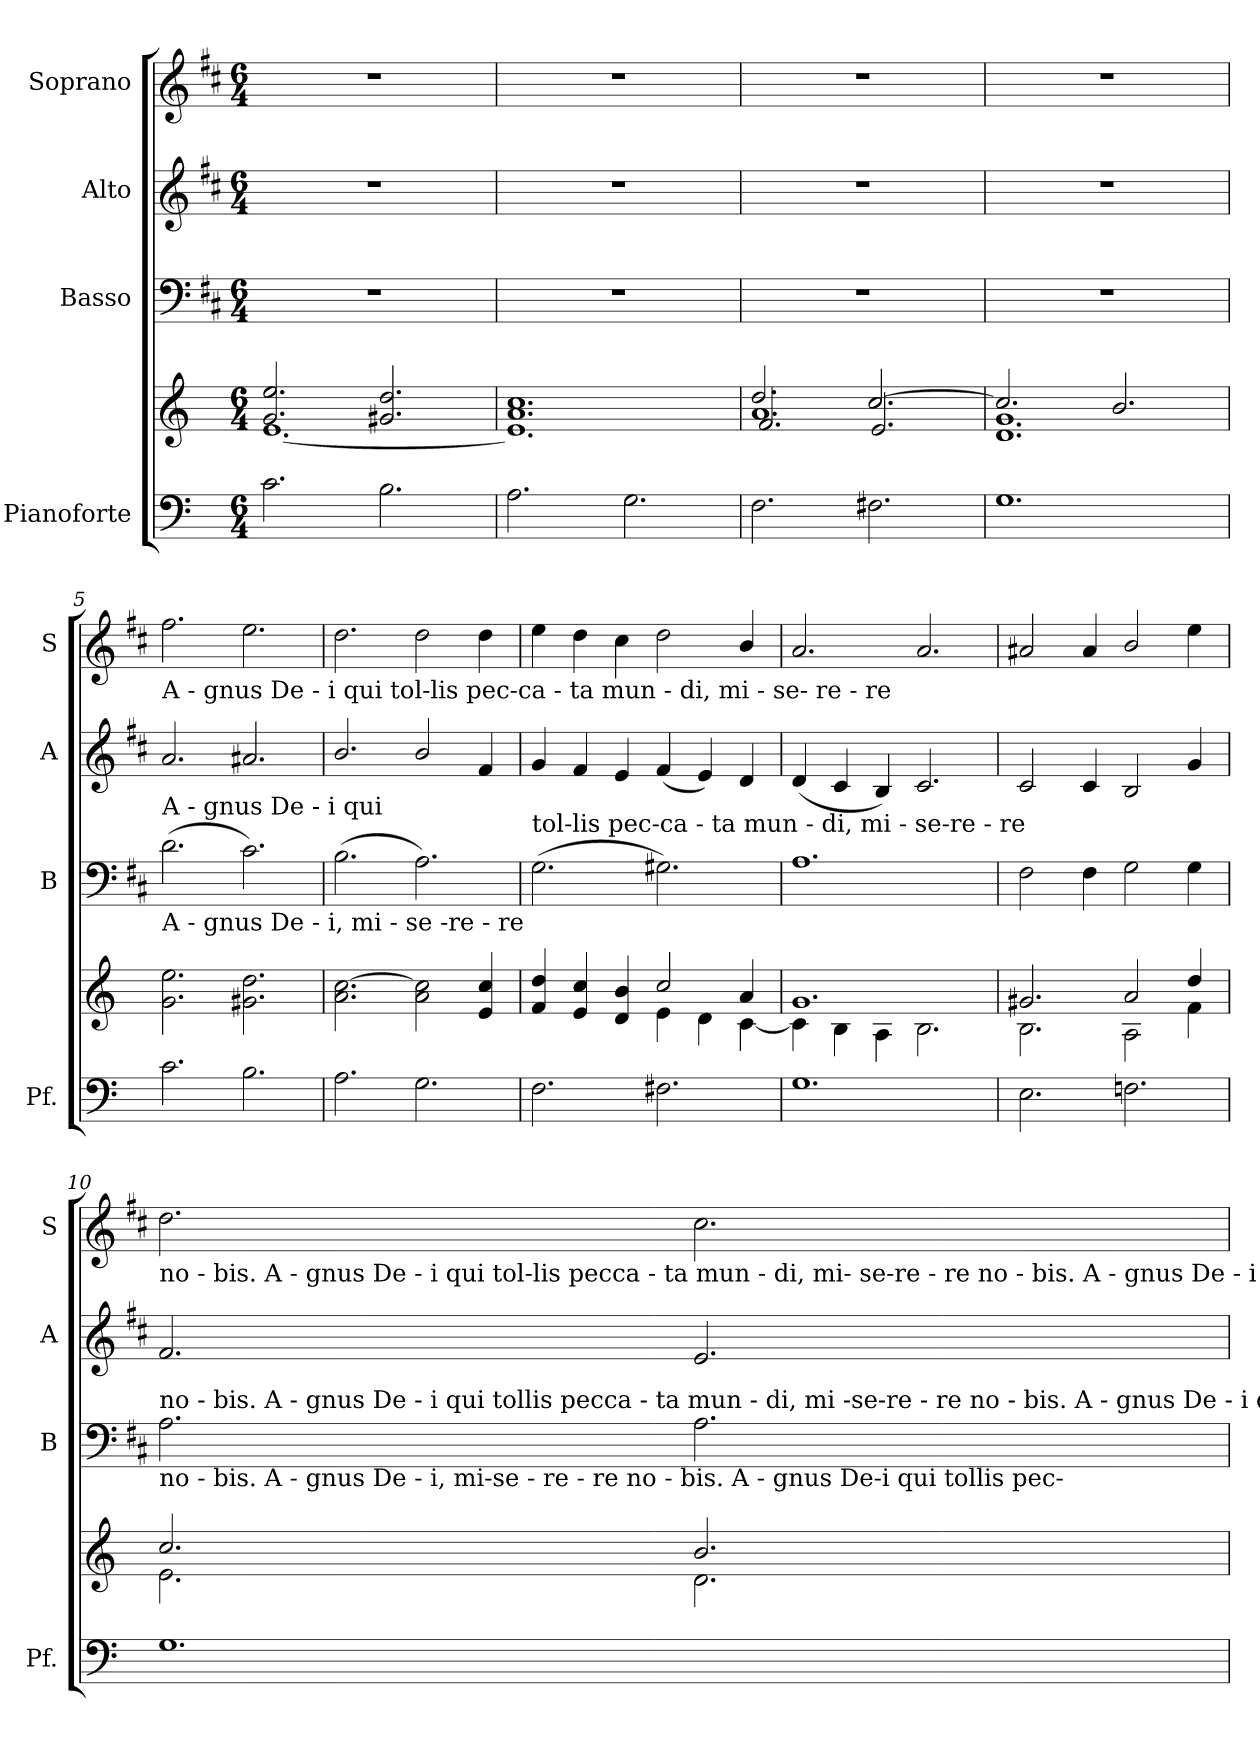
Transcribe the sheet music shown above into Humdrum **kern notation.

**kern	**kern	**kern	**kern	**kern
*part4	*part4	*part3	*part2	*part1
*staff5	*staff4	*staff3	*staff2	*staff1
*I"Pianoforte	*	*I"Basso	*I"Alto	*I"Soprano
*I'Pf.	*	*I'B	*I'A	*I'S
*clefF4	*clefG2	*clefF4	*clefG2	*clefG2
*	*	*ITrd1c2	*ITrd1c2	*ITrd1c2
*k[]	*k[]	*k[]	*k[]	*k[]
*C:	*C:	*C:	*C:	*C:
*M6/4	*M6/4	*M6/4	*M6/4	*M6/4
=1	=1	=1	=1	=1
*	*^	*	*	*
2.c\	2.g/ 2.ee/	[<1.e	1.r	1.r	1.r
2.B\	2.g#X/ 2.dd/	.	.	.	.
=2	=2	=2	=2	=2	=2
2.A\	1.a 1.cc	1.e]	1.r	1.r	1.r
2.G\	.	.	.	.	.
=3	=3	=3	=3	=3	=3
*	*	*^	*	*	*
2.F\	2.dd/	1.a	2.f/	1.r	1.r	1.r
2.F#X\	[>2.cc/	.	2.e/	.	.	.
*	*	*v	*v	*	*	*
=4	=4	=4	=4	=4	=4
1.G	2.cc/]	1.d 1.g	1.r	1.r	1.r
.	2.b/	.	.	.	.
*	*v	*v	*	*	*
=5	=5	=5	=5	=5
!	!	!	!	!LO:TX:b:t=A   -   gnus       De  -    i       qui tol-lis pec-ca -   ta      mun   -       di,           mi  - se- re -  re
!	!	!LO:TX:a:t=A   -   gnus       De   -    i     qui	!	!
!	!	!LO:TX:b:t=A          -          gnus                      De           -                   i,                            mi -  se -re  -  re	!	!
2.c\	2.g\ 2.ee\	(2.c\	2.g/	2.ee\
2.B\	2.g#X\ 2.dd\	2.B\)	2.g#X/	2.dd\
=6	=6	=6	=6	=6
2.A\	2.a\ [2.cc\	(2.A\	2.a/	2.cc\
2.G\	2a\ 2cc\]	2.G\)	2a/	2cc\
.	4e/ 4cc/	.	4e/	4cc\
=7	=7	=7	=7	=7
*	*^	*	*	*
!	!	!	!LO:TX:a:t=tol-lis pec-ca -   ta      mun     -    di,           mi -   se-re  -  re	!	!
2.F\	4f/ 4dd/	2.d\yy	(2.F\	4f/	4dd\
.	4e/ 4cc/	.	.	4e/	4cc\
.	4d/ 4b/	.	.	4d/	4b\
2.F#X\	2cc/	4e\	2.F#X\)	(4e/	2cc\
.	.	4d\	.	4d/)	.
.	4a/	[<4c\	.	4c/	4a/
=8	=8	=8	=8	=8	=8
1.G	1.g	4c\]	1.G	(4c/	2.g/
.	.	4B\	.	4B/	.
.	.	4A\	.	4A/)	.
.	.	2.B\	.	2.B/	2.g/
=9	=9	=9	=9	=9	=9
2.E\	2.g#X/	2.B\	2E\	2B/	2g#X/
.	.	.	4E\	4B/	4g#/
2.Fn\	2a/	2A\	2F\	2A/	2a/
.	4dd/	4f\	4F\	4f/	4dd\
!!LO:LB:g=z
=10	=10	=10	=10	=10	=10
!	!	!	!	!	!LO:TX:b:t=no  -   bis.        A   - gnus          De -    i     qui tol-lis pecca -  ta      mun   -     di,              mi- se-re  -   re   no    -     bis.       A    -      gnus         De    -      i      qui
!	!	!	!LO:TX:a:t=no   -  bis.        A  -   gnus          De   -  i     qui tollis pecca -   ta      mun  -     di,              mi  -se-re   -  re    no   -     bis.        A   -     gnus          De    -     i       qui	!	!
!	!	!	!LO:TX:b:t=no  -   bis.        A        -             gnus                   De        -                  i,               mi-se  -   re   -    re              no    -    bis.       A    -    gnus          De-i  qui tollis pec-	!	!
1.G	2.cc/	2.e\	2.G\	2.e/	2.cc\
.	2.b/	2.d\	2.G\	2.d/	2.b\
*	*v	*v	*	*	*
=	=	=	=	=
*-	*-	*-	*-	*-
